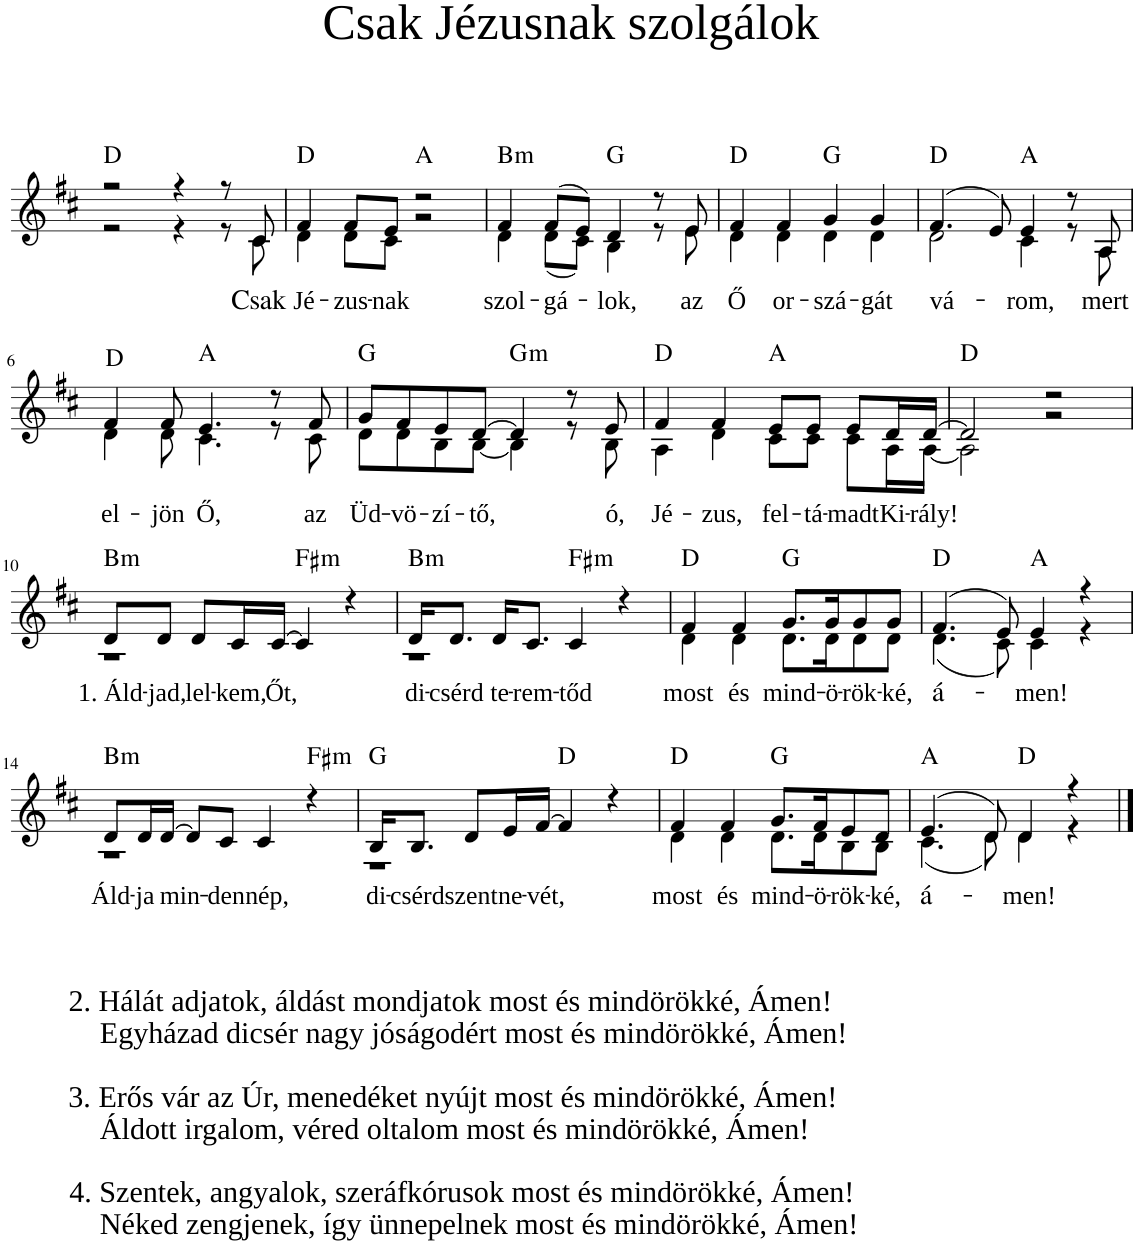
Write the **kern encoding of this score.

**kern	**text	**harte
*part1	*part1	*part1
*staff1	*staff1	*
*I"Voice	*	*
*clefG2	*	*
*k[f#c#]	*	*
=1	=1	=1
*^	*	*
!	!	!	!LO:H:kt=N.C.
2r	2r	.	N
4r	4r	.	.
8r	8r	.	.
!	!	!LO:LY:b	!
8c#/	8c#\	Csak	.
=2	=2	=2	=2
!	!	!LO:LY:b	!LO:H:kt=N.C.
4f#/	4d\	Jé-	N
!	!	!LO:LY:b	!
8f#/L	8d\L	-zus-	.
!	!	!LO:LY:b	!
8e/J	8c#\J	-nak	.
!	!	!	!LO:H:kt=N.C.
2r	2r	.	N
=3	=3	=3	=3
!	!	!LO:LY:b	!LO:H:kt=m
4f#/	4d\	szol-	B:min
!	!	!LO:LY:b	!
(8f#/L	(8d\L	-gá-	.
8e/J)	8c#\J)	.	.
!	!	!LO:LY:b	!LO:H:kt=N.C.
4d/	4B\	-lok,	N
8r	8r	.	.
!	!	!LO:LY:b	!
8e/	8e\	az	.
=4	=4	=4	=4
!	!	!LO:LY:b	!LO:H:kt=N.C.
4f#/	4d\	Ő	N
!	!	!LO:LY:b	!
4f#/	4d\	or-	.
!	!	!LO:LY:b	!LO:H:kt=N.C.
4g/	4d\	-szá-	N
!	!	!LO:LY:b	!
4g/	4d\	-gát	.
=5	=5	=5	=5
!	!	!LO:LY:b	!LO:H:kt=N.C.
(4.f#/	2d\	vá-	N
8e/)	.	.	.
!	!	!LO:LY:b	!LO:H:kt=N.C.
4e/	4c#\	-rom,	N
8r	8r	.	.
!	!	!LO:LY:b	!
8A/	8A\	mert	.
!!LO:LB:g=z	!!
=6	=6	=6	=6
!	!	!LO:LY:b	!LO:H:kt=N.C.
4f#/	4d\	el-	N
!	!	!LO:LY:b	!
8f#/	8d\	-jön	.
!	!	!LO:LY:b	!LO:H:kt=N.C.
4.e/	4.c#\	Ő,	N
8r	8r	.	.
!	!	!LO:LY:b	!
8f#/	8c#\	az	.
=7	=7	=7	=7
!	!	!LO:LY:b	!LO:H:kt=N.C.
8g/L	8d\L	Üd-	N
!	!	!LO:LY:b	!
8f#/	8d\	-vö-	.
!	!	!LO:LY:b	!
8e/	8B\	-zí-	.
!	!	!LO:LY:b	!
[8d/J	[8B\J	-tő,	.
!	!	!	!LO:H:kt=m
4d/]	4B\]	.	G:min
8r	8r	.	.
!	!	!LO:LY:b	!
8e/	8B\	ó,	.
=8	=8	=8	=8
!	!	!LO:LY:b	!LO:H:kt=N.C.
4f#/	4A\	Jé-	N
!	!	!LO:LY:b	!
4f#/	4d\	-zus,	.
!	!	!LO:LY:b	!LO:H:kt=N.C.
8e/L	8c#\L	fel-	N
!	!	!LO:LY:b	!
8e/J	8c#\J	-tá-	.
!	!	!LO:LY:b	!
8e/L	8c#\L	-madt	.
!	!	!LO:LY:b	!
16d/L	16A\L	Ki-	.
!	!	!LO:LY:b	!
[16d/JJ	[16A\JJ	-rály!	.
=9	=9	=9	=9
!	!	!	!LO:H:kt=N.C.
2d/]	2A\]	.	N
2r	2r	.	.
!!LO:LB:g=z	!!
=10	=10	=10	=10
!	!	!LO:LY:b	!LO:H:kt=m
8d/L	1r	1. Áld-	B:min
!	!	!LO:LY:b	!
8d/J	.	-jad,	.
!	!	!LO:LY:b	!
8d/L	.	lel-	.
!	!	!LO:LY:b	!
16c#/L	.	-kem,	.
!	!	!LO:LY:b	!
[16c#/JJ	.	Őt,	.
!	!	!	!LO:H:kt=m
4c#/]	.	.	F#:min
4r	.	.	.
=11	=11	=11	=11
!	!	!LO:LY:b	!LO:H:kt=m
16d/KL	1r	di-	B:min
!	!	!LO:LY:b	!
8.d/J	.	-csérd	.
!	!	!LO:LY:b	!
16d/KL	.	te-	.
!	!	!LO:LY:b	!
8.c#/J	.	-rem-	.
!	!	!LO:LY:b	!LO:H:kt=m
4c#/	.	-tőd	F#:min
4r	.	.	.
=12	=12	=12	=12
!	!	!LO:LY:b	!LO:H:kt=N.C.
4f#/	4d\	most	N
!	!	!LO:LY:b	!
4f#/	4d\	és	.
!	!	!LO:LY:b	!LO:H:kt=N.C.
8.g/L	8.d\L	mind-	N
!	!	!LO:LY:b	!
16g/K	16d\K	-ö-	.
!	!	!LO:LY:b	!
8g/	8d\	-rök-	.
!	!	!LO:LY:b	!
8g/J	8d\J	-ké,	.
=13	=13	=13	=13
!	!	!LO:LY:b	!LO:H:kt=N.C.
(4.f#/	(4.d\	á-	N
8e/)	8c#\)	.	.
!	!	!LO:LY:b	!LO:H:kt=N.C.
4e/	4c#\	-men!	N
4r	4r	.	.
!!LO:LB:g=z	!!
=14	=14	=14	=14
!	!	!LO:LY:b	!LO:H:kt=m
8d/L	1r	Áld-	B:min
!	!	!LO:LY:b	!
16d/L	.	-ja	.
!	!	!LO:LY:b	!
[16d/JJ	.	min-	.
8d/L]	.	.	.
!	!	!LO:LY:b	!
8c#/J	.	-den	.
!	!	!LO:LY:b	!
4c#/	.	nép,	.
!	!	!	!LO:H:kt=m
4r	.	.	F#:min
=15	=15	=15	=15
!	!	!LO:LY:b	!LO:H:kt=N.C.
16B/KL	1r	di-	N
!	!	!LO:LY:b	!
8.B/J	.	-csérd	.
!	!	!LO:LY:b	!
8d/L	.	szent	.
!	!	!LO:LY:b	!
16e/L	.	ne-	.
!	!	!LO:LY:b	!
[16f#/JJ	.	-vét,	.
!	!	!	!LO:H:kt=N.C.
4f#/]	.	.	N
4r	.	.	.
=16	=16	=16	=16
!	!	!LO:LY:b	!LO:H:kt=N.C.
4f#/	4d\	most	N
!	!	!LO:LY:b	!
4f#/	4d\	és	.
!	!	!LO:LY:b	!LO:H:kt=N.C.
8.g/L	8.d\L	mind-	N
!	!	!LO:LY:b	!
16f#/K	16d\K	-ö-	.
!	!	!LO:LY:b	!
8e/	8B\	-rök-	.
!	!	!LO:LY:b	!
8d/J	8B\J	-ké,	.
=17	=17	=17	=17
!	!	!LO:LY:b	!LO:H:kt=N.C.
(4.e/	(4.c#\	á-	N
8d/)	8d\)	.	.
!	!	!LO:LY:b	!LO:H:kt=N.C.
4d/	4d\	-men!	N
4r	4r	.	.
*v	*v	*	*
==	==	==
*-	*-	*-
